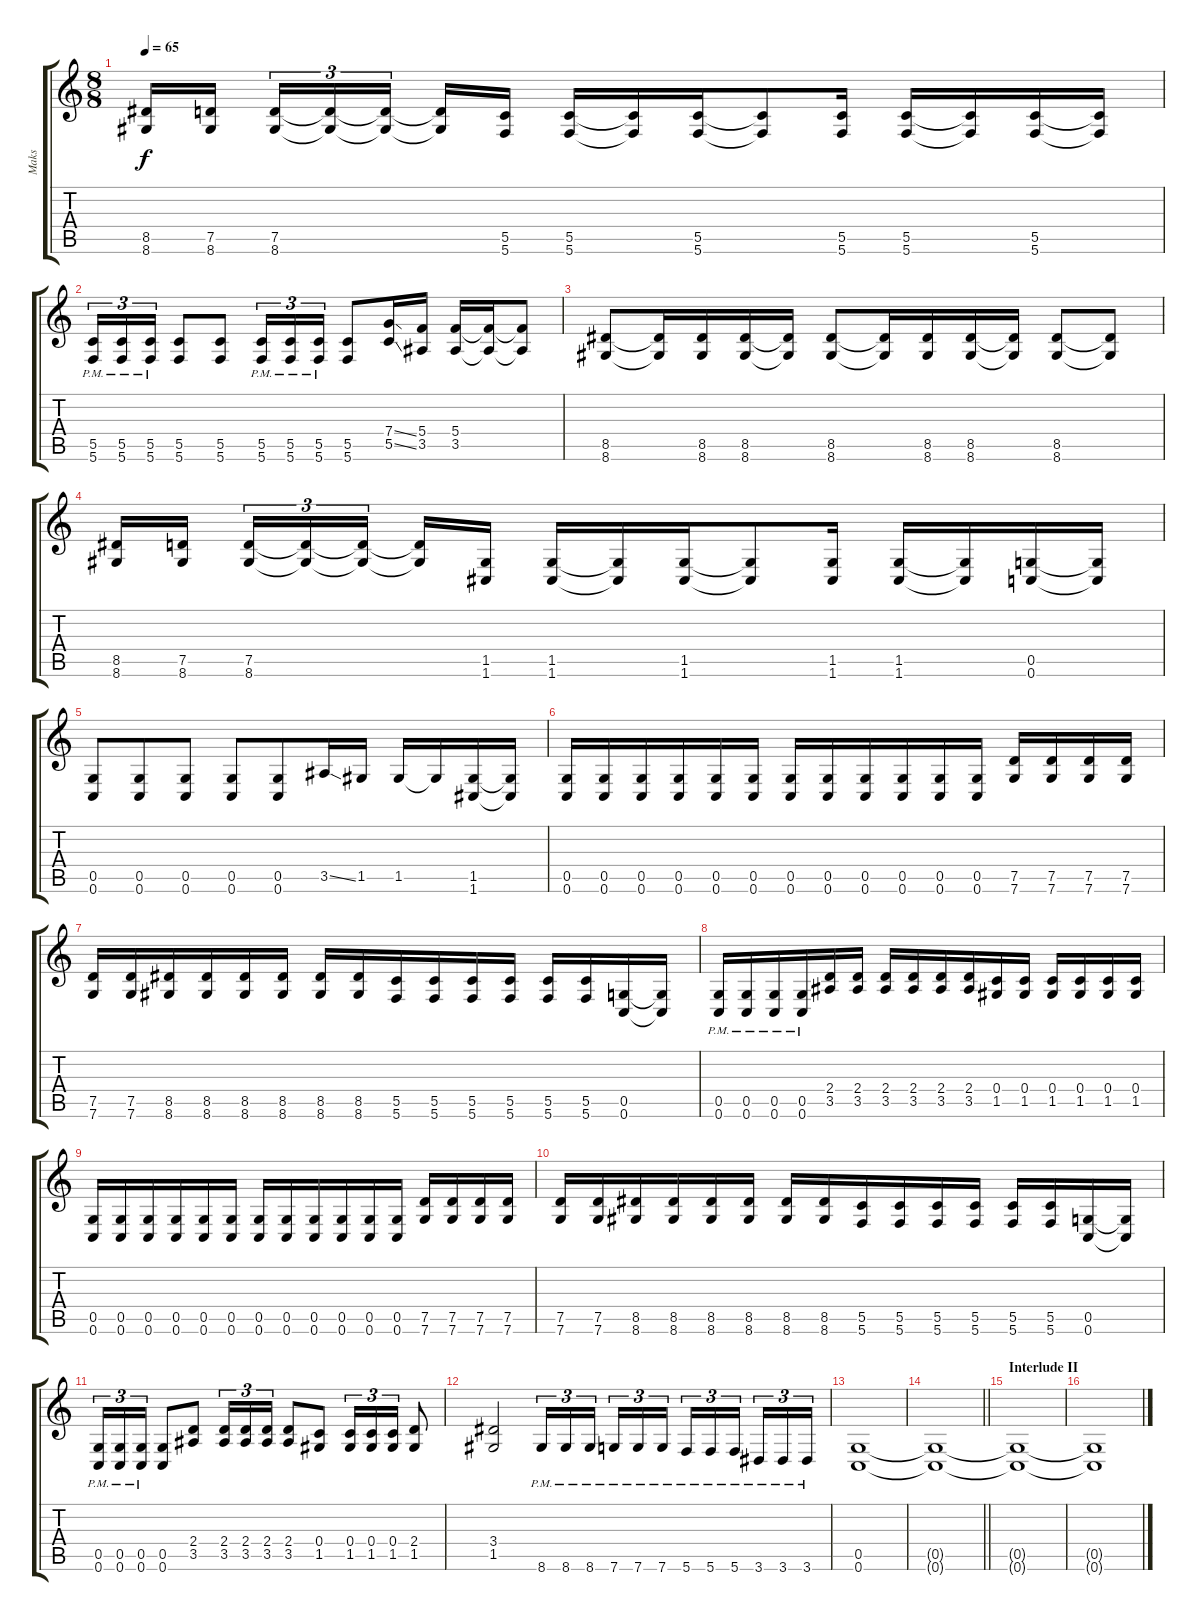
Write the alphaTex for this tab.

\track ("Maks" "Maks") {instrument distortionguitar}
\staff {score tabs}
\tuning (D4 A3 F3 C3 G2 C2) {hide}
\ts (8 8)
\tempo 65
\clef g2
\ks c
(8.5 8.6).16{dy f} (7.5 8.6).16 (7.5 8.6).16{tu (3 2)} (7.5{t} 8.6{t}).16{tu (3 2)} (7.5{t} 8.6{t}).16{tu (3 2)} (7.5{t} 8.6{t}).16 (5.5 5.6).16 (5.5 5.6).16 (5.5{t} 5.6{t}).16 (5.5 5.6).16 (5.5{t} 5.6{t}).8 (5.5 5.6).16 (5.5 5.6).16 (5.5{t} 5.6{t}).16 (5.5 5.6).16 (5.5{t} 5.6{t}).16 |
(5.5{pm} 5.6{pm}).16{tu (3 2)} (5.5{pm} 5.6{pm}).16{tu (3 2)} (5.5{pm} 5.6{pm}).16{tu (3 2)} (5.5 5.6).8 (5.5 5.6).8 (5.5{pm} 5.6{pm}).16{tu (3 2)} (5.5{pm} 5.6{pm}).16{tu (3 2)} (5.5{pm} 5.6{pm}).16{tu (3 2)} (5.5 5.6).8 (7.4{ss} 5.5{ss}).16 (5.4 3.5).16 (5.4 3.5).16 (5.4{t} 3.5{t}).16 (5.4{t} 3.5{t}).8 |
(8.5 8.6).8 (8.5{t} 8.6{t}).16 (8.5 8.6).16 (8.5 8.6).16 (8.5{t} 8.6{t}).16 (8.5 8.6).8 (8.5{t} 8.6{t}).16 (8.5 8.6).16 (8.5 8.6).16 (8.5{t} 8.6{t}).16 (8.5 8.6).8 (8.5{t} 8.6{t}).8 |
(8.5 8.6).16 (7.5 8.6).16 (7.5 8.6).16{tu (3 2)} (7.5{t} 8.6{t}).16{tu (3 2)} (7.5{t} 8.6{t}).16{tu (3 2)} (7.5{t} 8.6{t}).16 (1.5 1.6).16 (1.5 1.6).16 (1.5{t} 1.6{t}).16 (1.5 1.6).16 (1.5{t} 1.6{t}).8 (1.5 1.6).16 (1.5 1.6).16 (1.5{t} 1.6{t}).16 (0.5 0.6).16 (0.5{t} 0.6{t}).16 |
(0.5 0.6).8 (0.5 0.6).8 (0.5 0.6).8 (0.5 0.6).8 (0.5 0.6).8 3.5{ss}.16 1.5.16 1.5.16 1.5{t}.16 (1.5 1.6).16 (1.5{t} 1.6{t}).16 |
(0.5 0.6).16 (0.5 0.6).16 (0.5 0.6).16 (0.5 0.6).16 (0.5 0.6).16 (0.5 0.6).16 (0.5 0.6).16 (0.5 0.6).16 (0.5 0.6).16 (0.5 0.6).16 (0.5 0.6).16 (0.5 0.6).16 (7.5 7.6).16 (7.5 7.6).16 (7.5 7.6).16 (7.5 7.6).16 |
(7.5 7.6).16 (7.5 7.6).16 (8.5 8.6).16 (8.5 8.6).16 (8.5 8.6).16 (8.5 8.6).16 (8.5 8.6).16 (8.5 8.6).16 (5.5 5.6).16 (5.5 5.6).16 (5.5 5.6).16 (5.5 5.6).16 (5.5 5.6).16 (5.5 5.6).16 (0.5 0.6).16 (0.5{t} 0.6{t}).16 |
(0.5{pm} 0.6{pm}).16 (0.5{pm} 0.6{pm}).16 (0.5{pm} 0.6{pm}).16 (0.5{pm} 0.6{pm}).16 (2.4 3.5).16 (2.4 3.5).16 (2.4 3.5).16 (2.4 3.5).16 (2.4 3.5).16 (2.4 3.5).16 (0.4 1.5).16 (0.4 1.5).16 (0.4 1.5).16 (0.4 1.5).16 (0.4 1.5).16 (0.4 1.5).16 |
(0.5 0.6).16 (0.5 0.6).16 (0.5 0.6).16 (0.5 0.6).16 (0.5 0.6).16 (0.5 0.6).16 (0.5 0.6).16 (0.5 0.6).16 (0.5 0.6).16 (0.5 0.6).16 (0.5 0.6).16 (0.5 0.6).16 (7.5 7.6).16 (7.5 7.6).16 (7.5 7.6).16 (7.5 7.6).16 |
(7.5 7.6).16 (7.5 7.6).16 (8.5 8.6).16 (8.5 8.6).16 (8.5 8.6).16 (8.5 8.6).16 (8.5 8.6).16 (8.5 8.6).16 (5.5 5.6).16 (5.5 5.6).16 (5.5 5.6).16 (5.5 5.6).16 (5.5 5.6).16 (5.5 5.6).16 (0.5 0.6).16 (0.5{t} 0.6{t}).16 |
(0.5{pm} 0.6{pm}).16{tu (3 2)} (0.5{pm} 0.6{pm}).16{tu (3 2)} (0.5{pm} 0.6{pm}).16{tu (3 2)} (0.5 0.6).8 (2.4 3.5).8 (2.4 3.5).16{tu (3 2)} (2.4 3.5).16{tu (3 2)} (2.4 3.5).16{tu (3 2)} (2.4 3.5).8 (0.4 1.5).8 (0.4 1.5).16{tu (3 2)} (0.4 1.5).16{tu (3 2)} (0.4 1.5).16{tu (3 2)} (2.4 1.5).8 |
(3.4 1.5).2 8.6{pm}.16{tu (3 2)} 8.6{pm}.16{tu (3 2)} 8.6{pm}.16{tu (3 2)} 7.6{pm}.16{tu (3 2)} 7.6{pm}.16{tu (3 2)} 7.6{pm}.16{tu (3 2)} 5.6{pm}.16{tu (3 2)} 5.6{pm}.16{tu (3 2)} 5.6{pm}.16{tu (3 2)} 3.6{pm}.16{tu (3 2)} 3.6{pm}.16{tu (3 2)} 3.6{pm}.16{tu (3 2)} |
(0.5 0.6).1 |
\barLineRight lightlight
(0.5{t} 0.6{t}).1 |
\section ("" "Interlude II")
(0.5{t} 0.6{t}).1 |
(0.5{t} 0.6{t}).1
